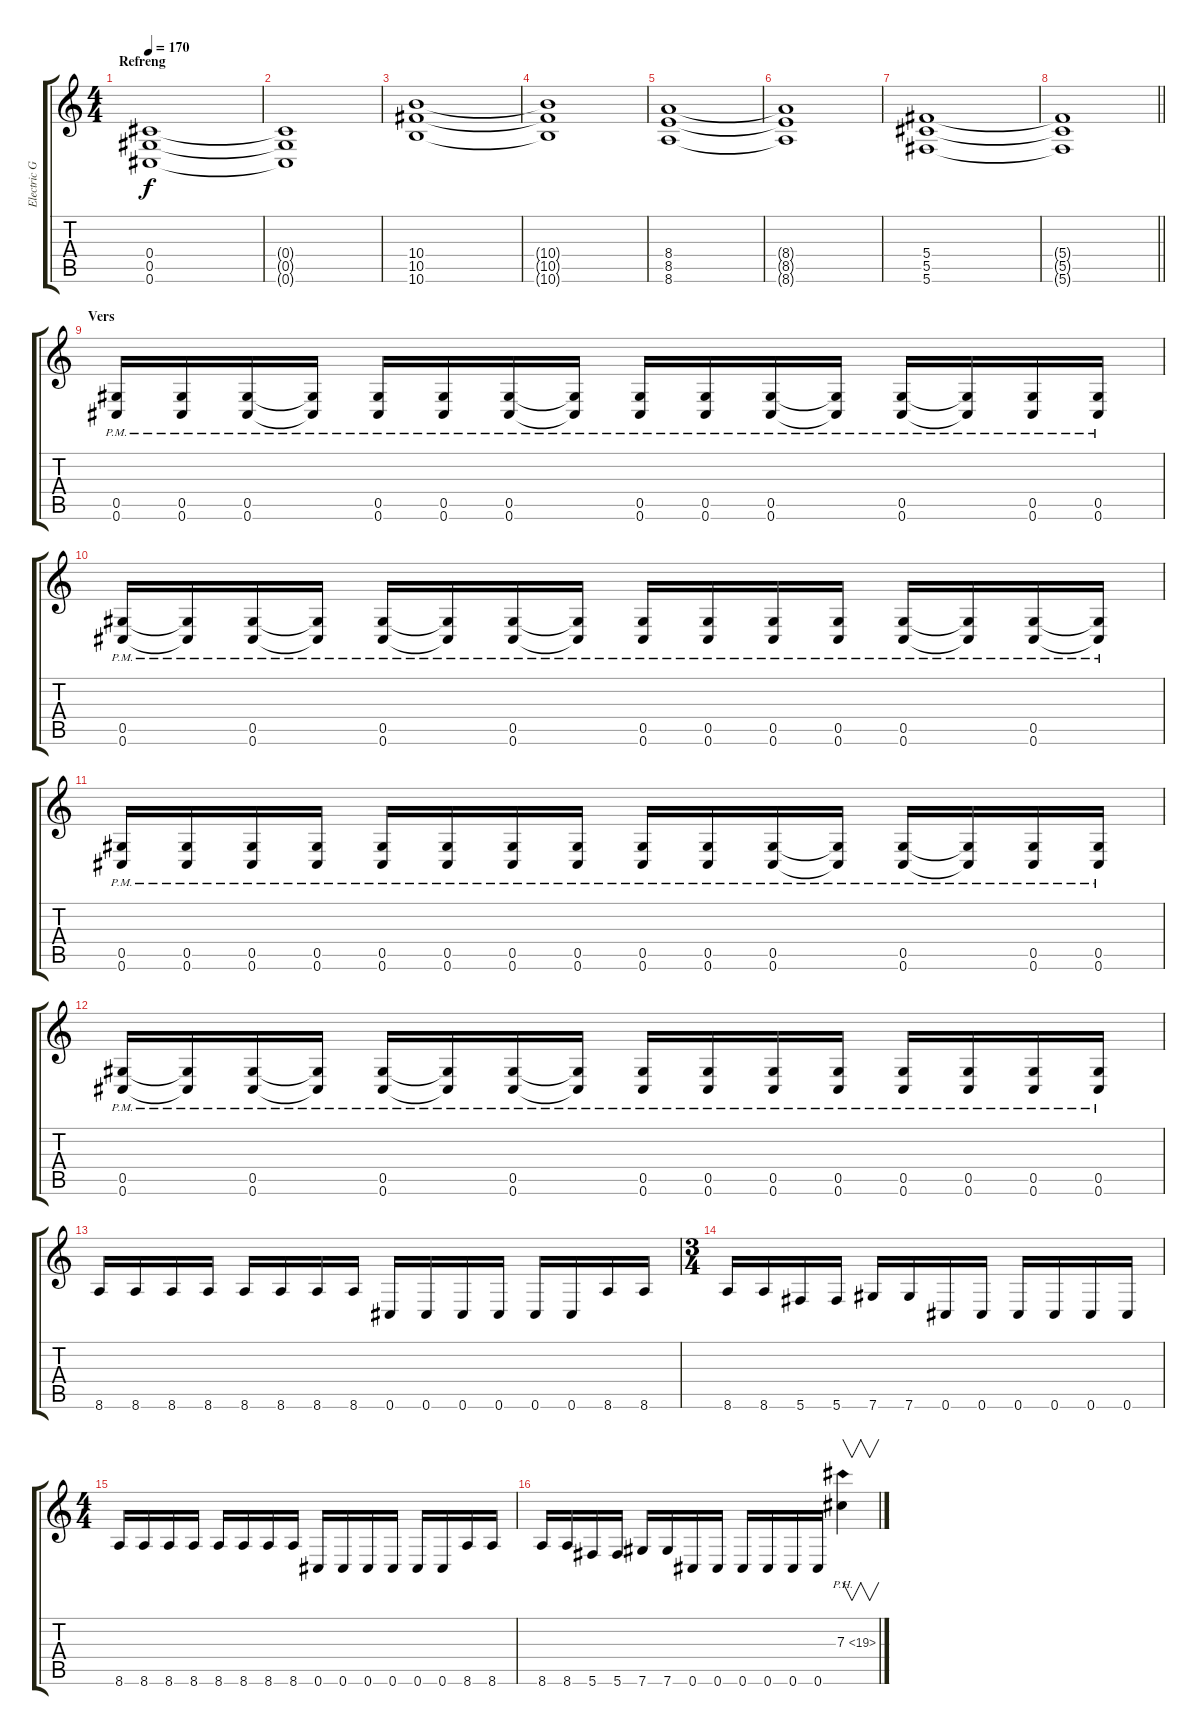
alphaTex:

\track ("Electric Guitar (rythm)" "Electric G") {instrument distortionguitar}
\staff {score tabs}
\tuning (Eb4 Bb3 Gb3 Db3 Ab2 Db2) {hide}
\ts (4 4)
\section ("" "Refreng")
\tempo 170
\clef g2
\ks c
(0.4 0.5 0.6).1{dy f} |
(0.4{t} 0.5{t} 0.6{t}).1 |
(10.4 10.5 10.6).1 |
(10.4{t} 10.5{t} 10.6{t}).1 |
(8.4 8.5 8.6).1 |
(8.4{t} 8.5{t} 8.6{t}).1 |
(5.4 5.5 5.6).1 |
\barLineRight lightlight
(5.4{t} 5.5{t} 5.6{t}).1 |
\section ("" "Vers")
(0.5{pm} 0.6{pm}).16 (0.5{pm} 0.6{pm}).16 (0.5{pm} 0.6{pm}).16 (0.5{pm t} 0.6{pm t}).16 (0.5{pm} 0.6{pm}).16 (0.5{pm} 0.6{pm}).16 (0.5{pm} 0.6{pm}).16 (0.5{pm t} 0.6{pm t}).16 (0.5{pm} 0.6{pm}).16 (0.5{pm} 0.6{pm}).16 (0.5{pm} 0.6{pm}).16 (0.5{pm t} 0.6{pm t}).16 (0.5{pm} 0.6{pm}).16 (0.5{pm t} 0.6{pm t}).16 (0.5{pm} 0.6{pm}).16 (0.5{pm} 0.6{pm}).16 |
(0.5{pm} 0.6{pm}).16 (0.5{pm t} 0.6{pm t}).16 (0.5{pm} 0.6{pm}).16 (0.5{pm t} 0.6{pm t}).16 (0.5{pm} 0.6{pm}).16 (0.5{pm t} 0.6{pm t}).16 (0.5{pm} 0.6{pm}).16 (0.5{pm t} 0.6{pm t}).16 (0.5{pm} 0.6{pm}).16 (0.5{pm} 0.6{pm}).16 (0.5{pm} 0.6{pm}).16 (0.5{pm} 0.6{pm}).16 (0.5{pm} 0.6{pm}).16 (0.5{pm t} 0.6{pm t}).16 (0.5{pm} 0.6{pm}).16 (0.5{pm t} 0.6{pm t}).16 |
(0.5{pm} 0.6{pm}).16 (0.5{pm} 0.6{pm}).16 (0.5{pm} 0.6{pm}).16 (0.5{pm} 0.6{pm}).16 (0.5{pm} 0.6{pm}).16 (0.5{pm} 0.6{pm}).16 (0.5{pm} 0.6{pm}).16 (0.5{pm} 0.6{pm}).16 (0.5{pm} 0.6{pm}).16 (0.5{pm} 0.6{pm}).16 (0.5{pm} 0.6{pm}).16 (0.5{pm t} 0.6{pm t}).16 (0.5{pm} 0.6{pm}).16 (0.5{pm t} 0.6{pm t}).16 (0.5{pm} 0.6{pm}).16 (0.5{pm} 0.6{pm}).16 |
(0.5{pm} 0.6{pm}).16 (0.5{pm t} 0.6{pm t}).16 (0.5{pm} 0.6{pm}).16 (0.5{pm t} 0.6{pm t}).16 (0.5{pm} 0.6{pm}).16 (0.5{pm t} 0.6{pm t}).16 (0.5{pm} 0.6{pm}).16 (0.5{pm t} 0.6{pm t}).16 (0.5{pm} 0.6{pm}).16 (0.5{pm} 0.6{pm}).16 (0.5{pm} 0.6{pm}).16 (0.5{pm} 0.6{pm}).16 (0.5{pm} 0.6{pm}).16 (0.5{pm} 0.6{pm}).16 (0.5{pm} 0.6{pm}).16 (0.5{pm} 0.6{pm}).16 |
8.6.16 8.6.16 8.6.16 8.6.16 8.6.16 8.6.16 8.6.16 8.6.16 0.6.16 0.6.16 0.6.16 0.6.16 0.6.16 0.6.16 8.6.16 8.6.16 |
\ts (3 4)
8.6.16 8.6.16 5.6.16 5.6.16 7.6.16 7.6.16 0.6.16 0.6.16 0.6.16 0.6.16 0.6.16 0.6.16 |
\ts (4 4)
8.6.16 8.6.16 8.6.16 8.6.16 8.6.16 8.6.16 8.6.16 8.6.16 0.6.16 0.6.16 0.6.16 0.6.16 0.6.16 0.6.16 8.6.16 8.6.16 |
8.6.16 8.6.16 5.6.16 5.6.16 7.6.16 7.6.16 0.6.16 0.6.16 0.6.16 0.6.16 0.6.16 0.6.16 7.3{ph 12}.4{v}
